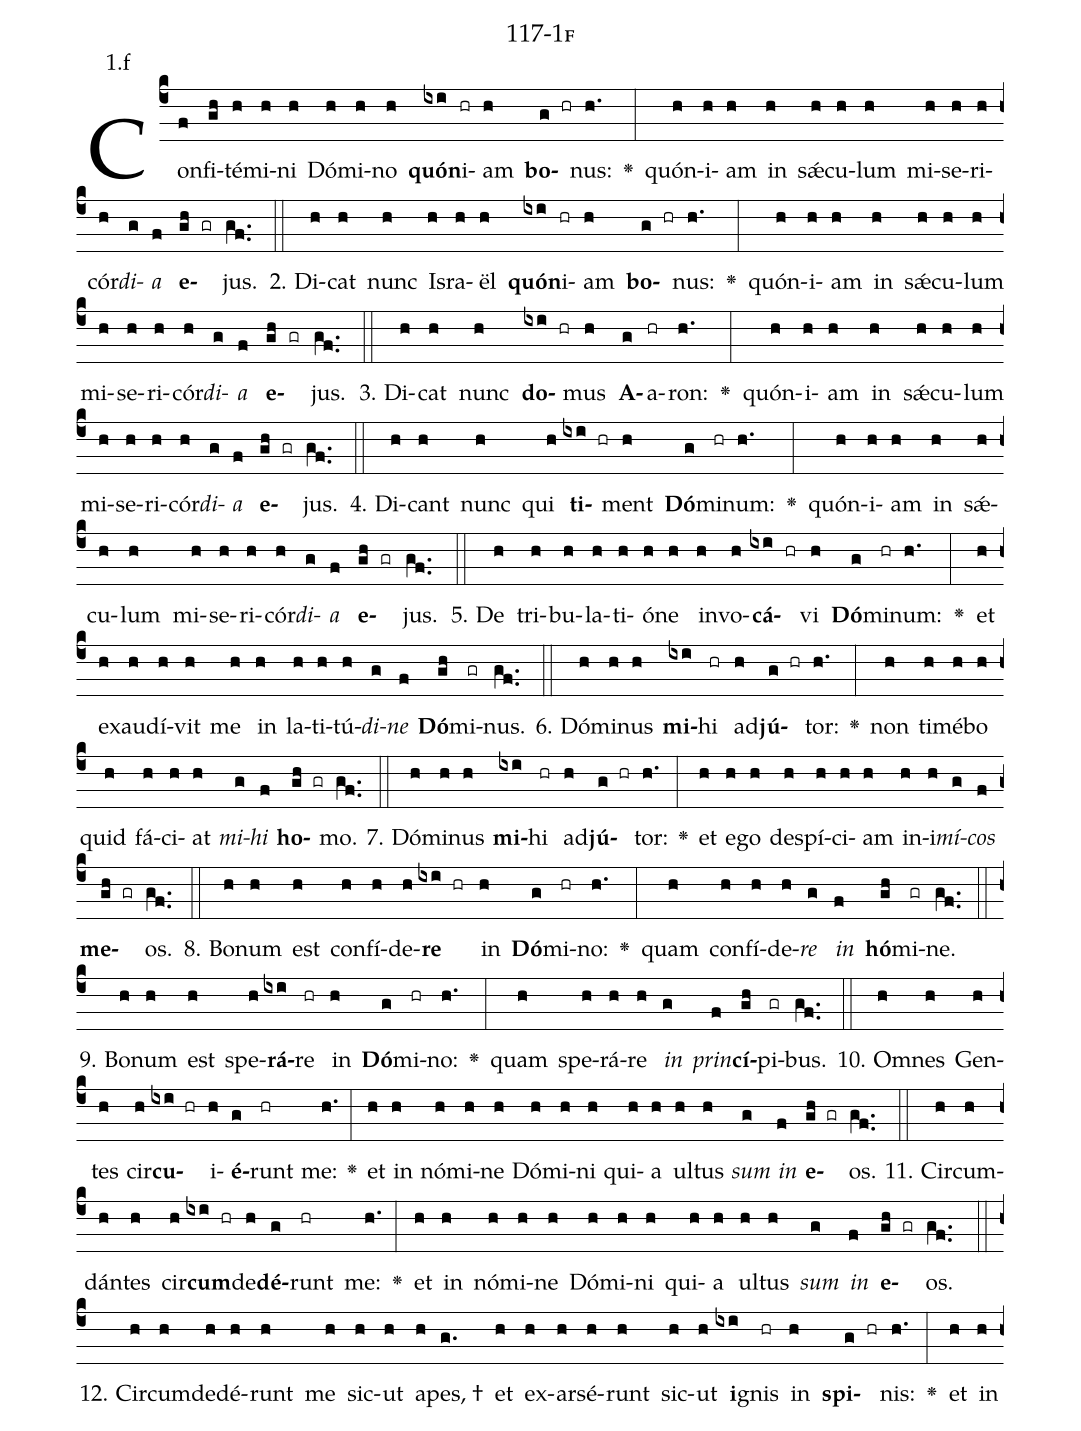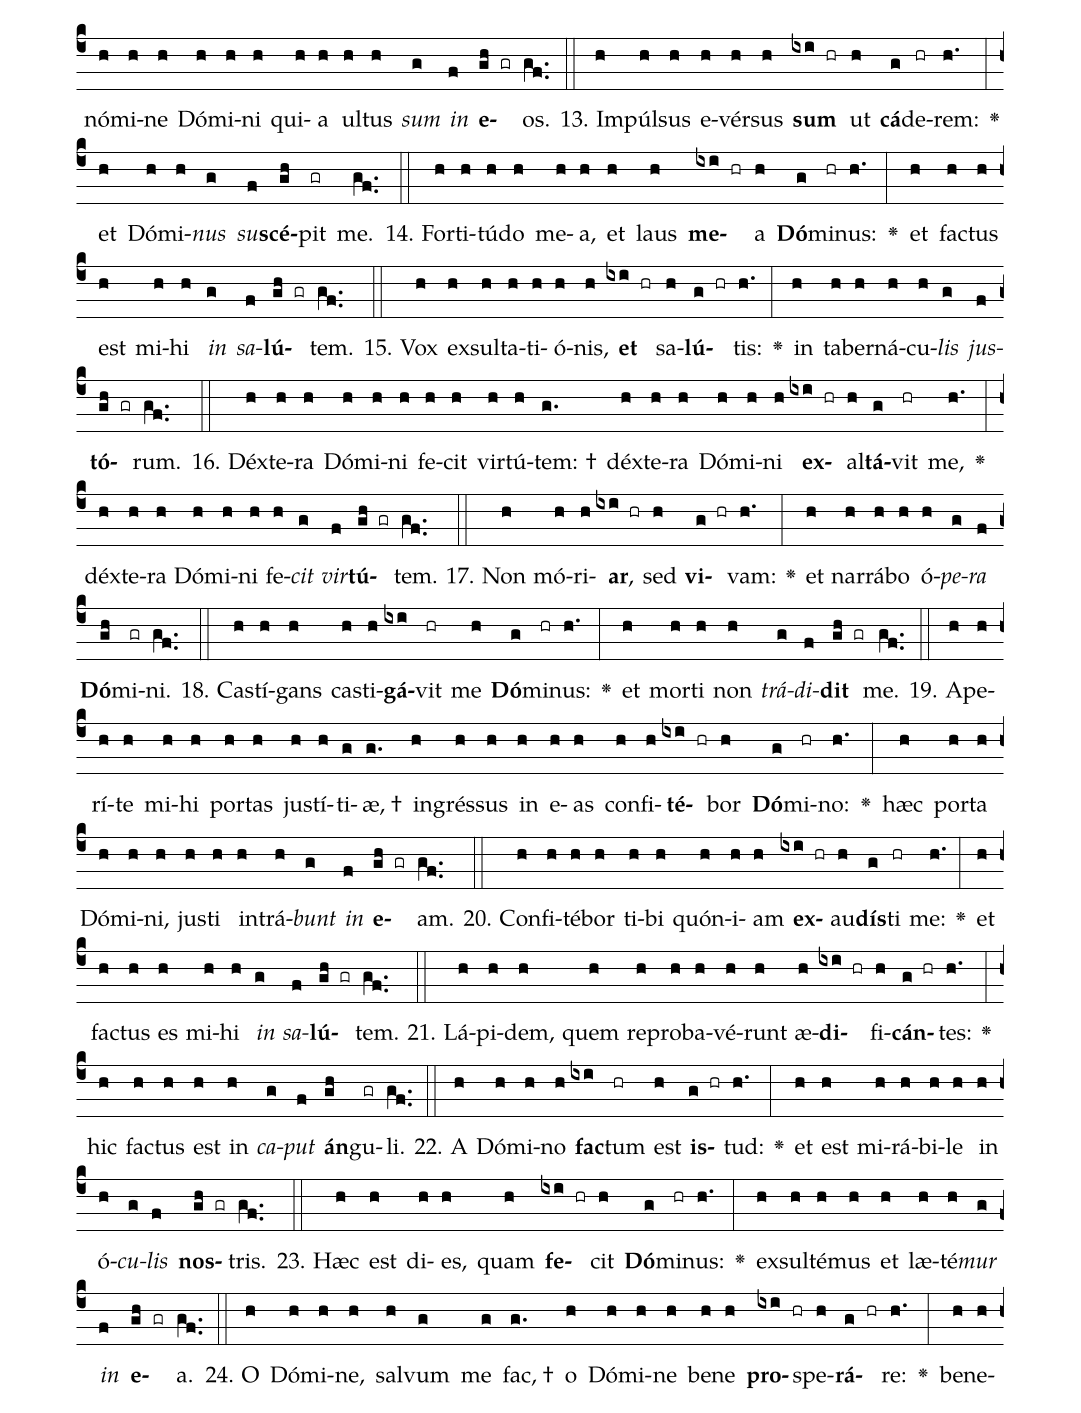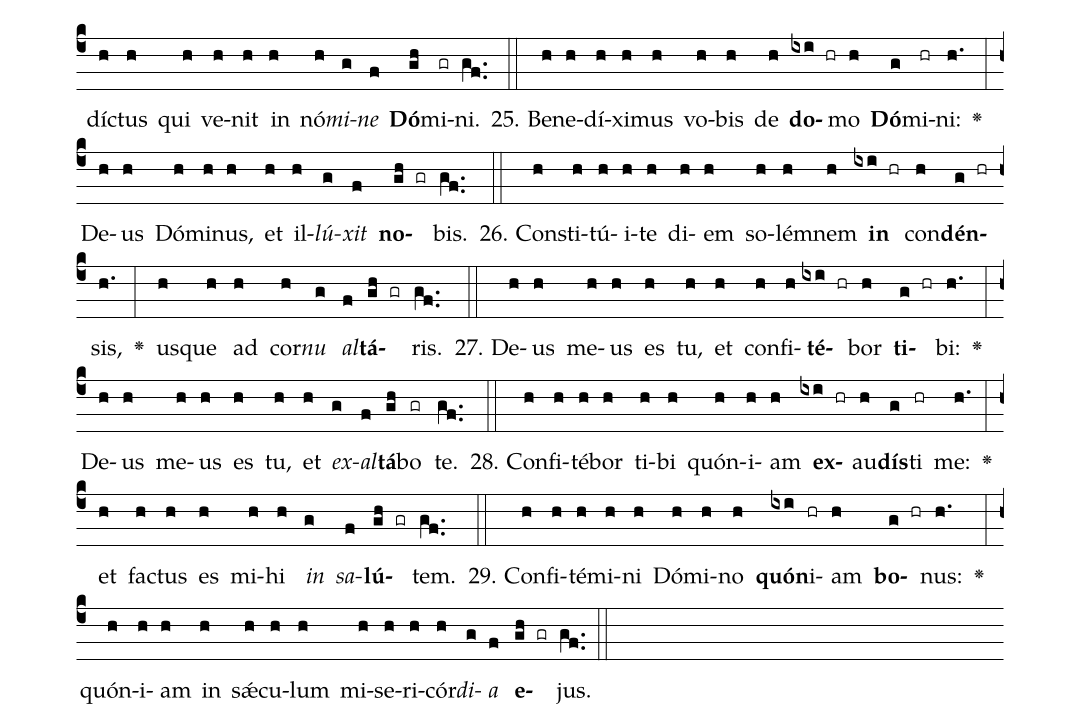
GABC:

name: 117-1f;
annotation: 1.f;
%%
(c4)Con(f)fi(gh)té(h)mi(h)ni(h) Dó(h)mi(h)no(h) <b>quón</b>(ixi)i(hr)am(h) <b>bo</b>(g hr)nus:(h.) <v>\greheightstar</v>(:) quón(h)i(h)am(h) in(h) sǽ(h)cu(h)lum(h) mi(h)se(h)ri(h)cór(h)<i>di</i>(g)<i>a</i>(f) <b>e</b>(gh gr)jus.(gf..) (::)
2. Di(h)cat(h) nunc(h) Is(h)ra(h)ël(h) <b>quón</b>(ixi)i(hr)am(h) <b>bo</b>(g hr)nus:(h.) <v>\greheightstar</v>(:) quón(h)i(h)am(h) in(h) sǽ(h)cu(h)lum(h) mi(h)se(h)ri(h)cór(h)<i>di</i>(g)<i>a</i>(f) <b>e</b>(gh gr)jus.(gf..) (::)
3. Di(h)cat(h) nunc(h) <b>do</b>(ixi hr)mus(h) <b>A</b>(g)a(hr)ron:(h.) <v>\greheightstar</v>(:) quón(h)i(h)am(h) in(h) sǽ(h)cu(h)lum(h) mi(h)se(h)ri(h)cór(h)<i>di</i>(g)<i>a</i>(f) <b>e</b>(gh gr)jus.(gf..) (::)
4. Di(h)cant(h) nunc(h) qui(h) <b>ti</b>(ixi hr)ment(h) <b>Dó</b>(g)mi(hr)num:(h.) <v>\greheightstar</v>(:) quón(h)i(h)am(h) in(h) sǽ(h)cu(h)lum(h) mi(h)se(h)ri(h)cór(h)<i>di</i>(g)<i>a</i>(f) <b>e</b>(gh gr)jus.(gf..) (::)
5. De(h) tri(h)bu(h)la(h)ti(h)ó(h)ne(h) in(h)vo(h)<b>cá</b>(ixi hr)vi(h) <b>Dó</b>(g)mi(hr)num:(h.) <v>\greheightstar</v>(:) et(h) ex(h)au(h)dí(h)vit(h) me(h) in(h) la(h)ti(h)tú(h)<i>di</i>(g)<i>ne</i>(f) <b>Dó</b>(gh)mi(gr)nus.(gf..) (::)
6. Dó(h)mi(h)nus(h) <b>mi</b>(ixi)hi(hr) ad(h)<b>jú</b>(g hr)tor:(h.) <v>\greheightstar</v>(:) non(h) ti(h)mé(h)bo(h) quid(h) fá(h)ci(h)at(h) <i>mi</i>(g)<i>hi</i>(f) <b>ho</b>(gh gr)mo.(gf..) (::)
7. Dó(h)mi(h)nus(h) <b>mi</b>(ixi)hi(hr) ad(h)<b>jú</b>(g hr)tor:(h.) <v>\greheightstar</v>(:) et(h) e(h)go(h) de(h)spí(h)ci(h)am(h) in(h)i(h)<i>mí</i>(g)<i>cos</i>(f) <b>me</b>(gh gr)os.(gf..) (::)
8. Bo(h)num(h) est(h) con(h)fí(h)de(h)<b>re</b>(ixi hr) in(h) <b>Dó</b>(g)mi(hr)no:(h.) <v>\greheightstar</v>(:) quam(h) con(h)fí(h)de(h)<i>re</i>(g) <i>in</i>(f) <b>hó</b>(gh)mi(gr)ne.(gf..) (::)
9. Bo(h)num(h) est(h) spe(h)<b>rá</b>(ixi)re(hr) in(h) <b>Dó</b>(g)mi(hr)no:(h.) <v>\greheightstar</v>(:) quam(h) spe(h)rá(h)re(h) <i>in</i>(g) <i>prin</i>(f)<b>cí</b>(gh)pi(gr)bus.(gf..) (::)
10. Om(h)nes(h) Gen(h)tes(h) cir(h)<b>cu</b>(ixi hr)i(h)<b>é</b>(g)runt(hr) me:(h.) <v>\greheightstar</v>(:) et(h) in(h) nó(h)mi(h)ne(h) Dó(h)mi(h)ni(h) qui(h)a(h) ul(h)tus(h) <i>sum</i>(g) <i>in</i>(f) <b>e</b>(gh gr)os.(gf..) (::)
11. Cir(h)cum(h)dán(h)tes(h) cir(h)<b>cum</b>(ixi hr)de(h)<b>dé</b>(g)runt(hr) me:(h.) <v>\greheightstar</v>(:) et(h) in(h) nó(h)mi(h)ne(h) Dó(h)mi(h)ni(h) qui(h)a(h) ul(h)tus(h) <i>sum</i>(g) <i>in</i>(f) <b>e</b>(gh gr)os.(gf..) (::)
12. Cir(h)cum(h)de(h)dé(h)runt(h) me(h) sic(h)ut(h) a(h)pes, †(g.) et(h) ex(h)ar(h)sé(h)runt(h) sic(h)ut(h) <b>i</b>(ixi)gnis(hr) in(h) <b>spi</b>(g hr)nis:(h.) <v>\greheightstar</v>(:) et(h) in(h) nó(h)mi(h)ne(h) Dó(h)mi(h)ni(h) qui(h)a(h) ul(h)tus(h) <i>sum</i>(g) <i>in</i>(f) <b>e</b>(gh gr)os.(gf..) (::)
13. Im(h)púl(h)sus(h) e(h)vér(h)sus(h) <b>sum</b>(ixi hr) ut(h) <b>cá</b>(g)de(hr)rem:(h.) <v>\greheightstar</v>(:) et(h) Dó(h)mi(h)<i>nus</i>(g) <i>su</i>(f)<b>scé</b>(gh)pit(gr) me.(gf..) (::)
14. For(h)ti(h)tú(h)do(h) me(h)a,(h) et(h) laus(h) <b>me</b>(ixi hr)a(h) <b>Dó</b>(g)mi(hr)nus:(h.) <v>\greheightstar</v>(:) et(h) fac(h)tus(h) est(h) mi(h)hi(h) <i>in</i>(g) <i>sa</i>(f)<b>lú</b>(gh gr)tem.(gf..) (::)
15. Vox(h) ex(h)sul(h)ta(h)ti(h)ó(h)nis,(h) <b>et</b>(ixi hr) sa(h)<b>lú</b>(g hr)tis:(h.) <v>\greheightstar</v>(:) in(h) ta(h)ber(h)ná(h)cu(h)<i>lis</i>(g) <i>jus</i>(f)<b>tó</b>(gh gr)rum.(gf..) (::)
16. Déx(h)te(h)ra(h) Dó(h)mi(h)ni(h) fe(h)cit(h) vir(h)tú(h)tem: †(g.) déx(h)te(h)ra(h) Dó(h)mi(h)ni(h) <b>ex</b>(ixi hr)al(h)<b>tá</b>(g)vit(hr) me,(h.) <v>\greheightstar</v>(:) déx(h)te(h)ra(h) Dó(h)mi(h)ni(h) fe(h)<i>cit</i>(g) <i>vir</i>(f)<b>tú</b>(gh gr)tem.(gf..) (::)
17. Non(h) mó(h)ri(h)<b>ar</b>,(ixi hr) sed(h) <b>vi</b>(g hr)vam:(h.) <v>\greheightstar</v>(:) et(h) nar(h)rá(h)bo(h) ó(h)<i>pe</i>(g)<i>ra</i>(f) <b>Dó</b>(gh)mi(gr)ni.(gf..) (::)
18. Cas(h)tí(h)gans(h) cas(h)ti(h)<b>gá</b>(ixi)vit(hr) me(h) <b>Dó</b>(g)mi(hr)nus:(h.) <v>\greheightstar</v>(:) et(h) mor(h)ti(h) non(h) <i>trá</i>(g)<i>di</i>(f)<b>dit</b>(gh gr) me.(gf..) (::)
19. A(h)pe(h)rí(h)te(h) mi(h)hi(h) por(h)tas(h) jus(h)tí(h)ti(g)æ, †(g.) in(h)grés(h)sus(h) in(h) e(h)as(h) con(h)fi(h)<b>té</b>(ixi hr)bor(h) <b>Dó</b>(g)mi(hr)no:(h.) <v>\greheightstar</v>(:) hæc(h) por(h)ta(h) Dó(h)mi(h)ni,(h) jus(h)ti(h) in(h)trá(h)<i>bunt</i>(g) <i>in</i>(f) <b>e</b>(gh gr)am.(gf..) (::)
20. Con(h)fi(h)té(h)bor(h) ti(h)bi(h) quón(h)i(h)am(h) <b>ex</b>(ixi hr)au(h)<b>dís</b>(g)ti(hr) me:(h.) <v>\greheightstar</v>(:) et(h) fac(h)tus(h) es(h) mi(h)hi(h) <i>in</i>(g) <i>sa</i>(f)<b>lú</b>(gh gr)tem.(gf..) (::)
21. Lá(h)pi(h)dem,(h) quem(h) re(h)pro(h)ba(h)vé(h)runt(h) æ(h)<b>di</b>(ixi hr)fi(h)<b>cán</b>(g hr)tes:(h.) <v>\greheightstar</v>(:) hic(h) fac(h)tus(h) est(h) in(h) <i>ca</i>(g)<i>put</i>(f) <b>án</b>(gh)gu(gr)li.(gf..) (::)
22. A(h) Dó(h)mi(h)no(h) <b>fac</b>(ixi)tum(hr) est(h) <b>is</b>(g hr)tud:(h.) <v>\greheightstar</v>(:) et(h) est(h) mi(h)rá(h)bi(h)le(h) in(h) ó(h)<i>cu</i>(g)<i>lis</i>(f) <b>nos</b>(gh gr)tris.(gf..) (::)
23. Hæc(h) est(h) di(h)es,(h) quam(h) <b>fe</b>(ixi hr)cit(h) <b>Dó</b>(g)mi(hr)nus:(h.) <v>\greheightstar</v>(:) ex(h)sul(h)té(h)mus(h) et(h) læ(h)té(h)<i>mur</i>(g) <i>in</i>(f) <b>e</b>(gh gr)a.(gf..) (::)
24. O(h) Dó(h)mi(h)ne,(h) sal(h)vum(g) me(g) fac, †(g.) o(h) Dó(h)mi(h)ne(h) be(h)ne(h) <b>pro</b>(ixi hr)spe(h)<b>rá</b>(g hr)re:(h.) <v>\greheightstar</v>(:) be(h)ne(h)díc(h)tus(h) qui(h) ve(h)nit(h) in(h) nó(h)<i>mi</i>(g)<i>ne</i>(f) <b>Dó</b>(gh)mi(gr)ni.(gf..) (::)
25. Be(h)ne(h)dí(h)xi(h)mus(h) vo(h)bis(h) de(h) <b>do</b>(ixi hr)mo(h) <b>Dó</b>(g)mi(hr)ni:(h.) <v>\greheightstar</v>(:) De(h)us(h) Dó(h)mi(h)nus,(h) et(h) il(h)<i>lú</i>(g)<i>xit</i>(f) <b>no</b>(gh gr)bis.(gf..) (::)
26. Con(h)sti(h)tú(h)i(h)te(h) di(h)em(h) so(h)lém(h)nem(h) <b>in</b>(ixi hr) con(h)<b>dén</b>(g hr)sis,(h.) <v>\greheightstar</v>(:) us(h)que(h) ad(h) cor(h)<i>nu</i>(g) <i>al</i>(f)<b>tá</b>(gh gr)ris.(gf..) (::)
27. De(h)us(h) me(h)us(h) es(h) tu,(h) et(h) con(h)fi(h)<b>té</b>(ixi hr)bor(h) <b>ti</b>(g hr)bi:(h.) <v>\greheightstar</v>(:) De(h)us(h) me(h)us(h) es(h) tu,(h) et(h) <i>ex</i>(g)<i>al</i>(f)<b>tá</b>(gh)bo(gr) te.(gf..) (::)
28. Con(h)fi(h)té(h)bor(h) ti(h)bi(h) quón(h)i(h)am(h) <b>ex</b>(ixi hr)au(h)<b>dís</b>(g)ti(hr) me:(h.) <v>\greheightstar</v>(:) et(h) fac(h)tus(h) es(h) mi(h)hi(h) <i>in</i>(g) <i>sa</i>(f)<b>lú</b>(gh gr)tem.(gf..) (::)
29. Con(h)fi(h)té(h)mi(h)ni(h) Dó(h)mi(h)no(h) <b>quón</b>(ixi)i(hr)am(h) <b>bo</b>(g hr)nus:(h.) <v>\greheightstar</v>(:) quón(h)i(h)am(h) in(h) sǽ(h)cu(h)lum(h) mi(h)se(h)ri(h)cór(h)<i>di</i>(g)<i>a</i>(f) <b>e</b>(gh gr)jus.(gf..) (::)
